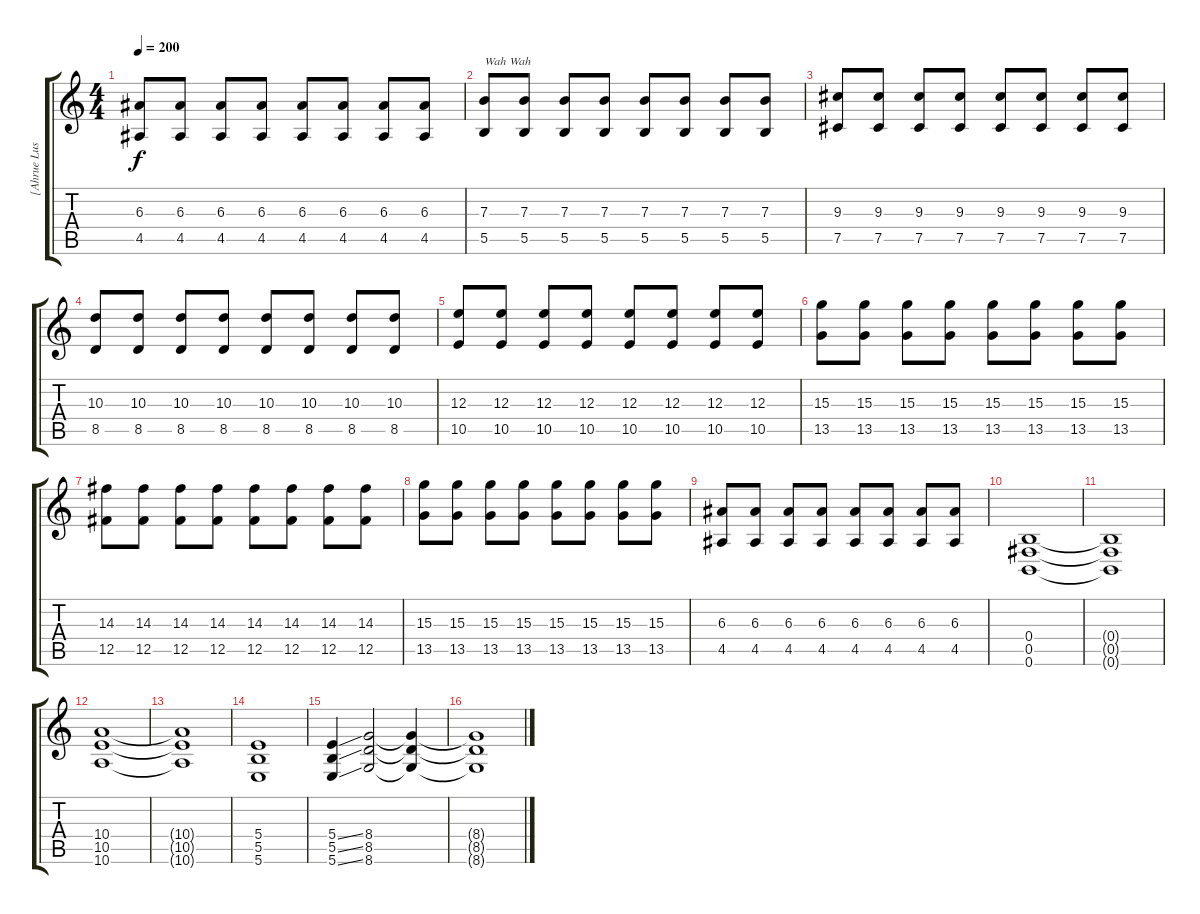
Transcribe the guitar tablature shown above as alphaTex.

\track ("[Ahrue Luster] Guitar" "[Ahrue Lus") {instrument distortionguitar}
\staff {score tabs}
\tuning (Db4 Ab3 E3 B2 Gb2 B1) {hide}
\ts (4 4)
\tempo 200
\clef g2
\ks c
(6.3 4.5).8{dy f} (6.3 4.5).8 (6.3 4.5).8 (6.3 4.5).8 (6.3 4.5).8 (6.3 4.5).8 (6.3 4.5).8 (6.3 4.5).8 |
(7.3 5.5).8{txt "Wah Wah" volume 9} (7.3 5.5).8 (7.3 5.5).8 (7.3 5.5).8 (7.3 5.5).8 (7.3 5.5).8 (7.3 5.5).8 (7.3 5.5).8 |
(9.3 7.5).8 (9.3 7.5).8 (9.3 7.5).8 (9.3 7.5).8 (9.3 7.5).8 (9.3 7.5).8 (9.3 7.5).8 (9.3 7.5).8 |
(10.3 8.5).8 (10.3 8.5).8 (10.3 8.5).8 (10.3 8.5).8 (10.3 8.5).8 (10.3 8.5).8 (10.3 8.5).8 (10.3 8.5).8 |
(12.3 10.5).8 (12.3 10.5).8 (12.3 10.5).8 (12.3 10.5).8 (12.3 10.5).8 (12.3 10.5).8 (12.3 10.5).8 (12.3 10.5).8 |
(15.3 13.5).8 (15.3 13.5).8 (15.3 13.5).8 (15.3 13.5).8 (15.3 13.5).8 (15.3 13.5).8 (15.3 13.5).8 (15.3 13.5).8 |
(14.3 12.5).8 (14.3 12.5).8 (14.3 12.5).8 (14.3 12.5).8 (14.3 12.5).8 (14.3 12.5).8 (14.3 12.5).8 (14.3 12.5).8 |
(15.3 13.5).8 (15.3 13.5).8 (15.3 13.5).8 (15.3 13.5).8 (15.3 13.5).8 (15.3 13.5).8 (15.3 13.5).8 (15.3 13.5).8 |
(6.3 4.5).8 (6.3 4.5).8 (6.3 4.5).8 (6.3 4.5).8 (6.3 4.5).8 (6.3 4.5).8 (6.3 4.5).8 (6.3 4.5).8 |
(0.4 0.5 0.6).1 |
(0.4{t} 0.5{t} 0.6{t}).1 |
(10.4 10.5 10.6).1 |
(10.4{t} 10.5{t} 10.6{t}).1 |
(5.4 5.5 5.6).1 |
(5.4{ss} 5.5{ss} 5.6{ss}).4 (8.4 8.5 8.6).2 (8.4{t} 8.5{t} 8.6{t}).4 |
(8.4{t} 8.5{t} 8.6{t}).1
